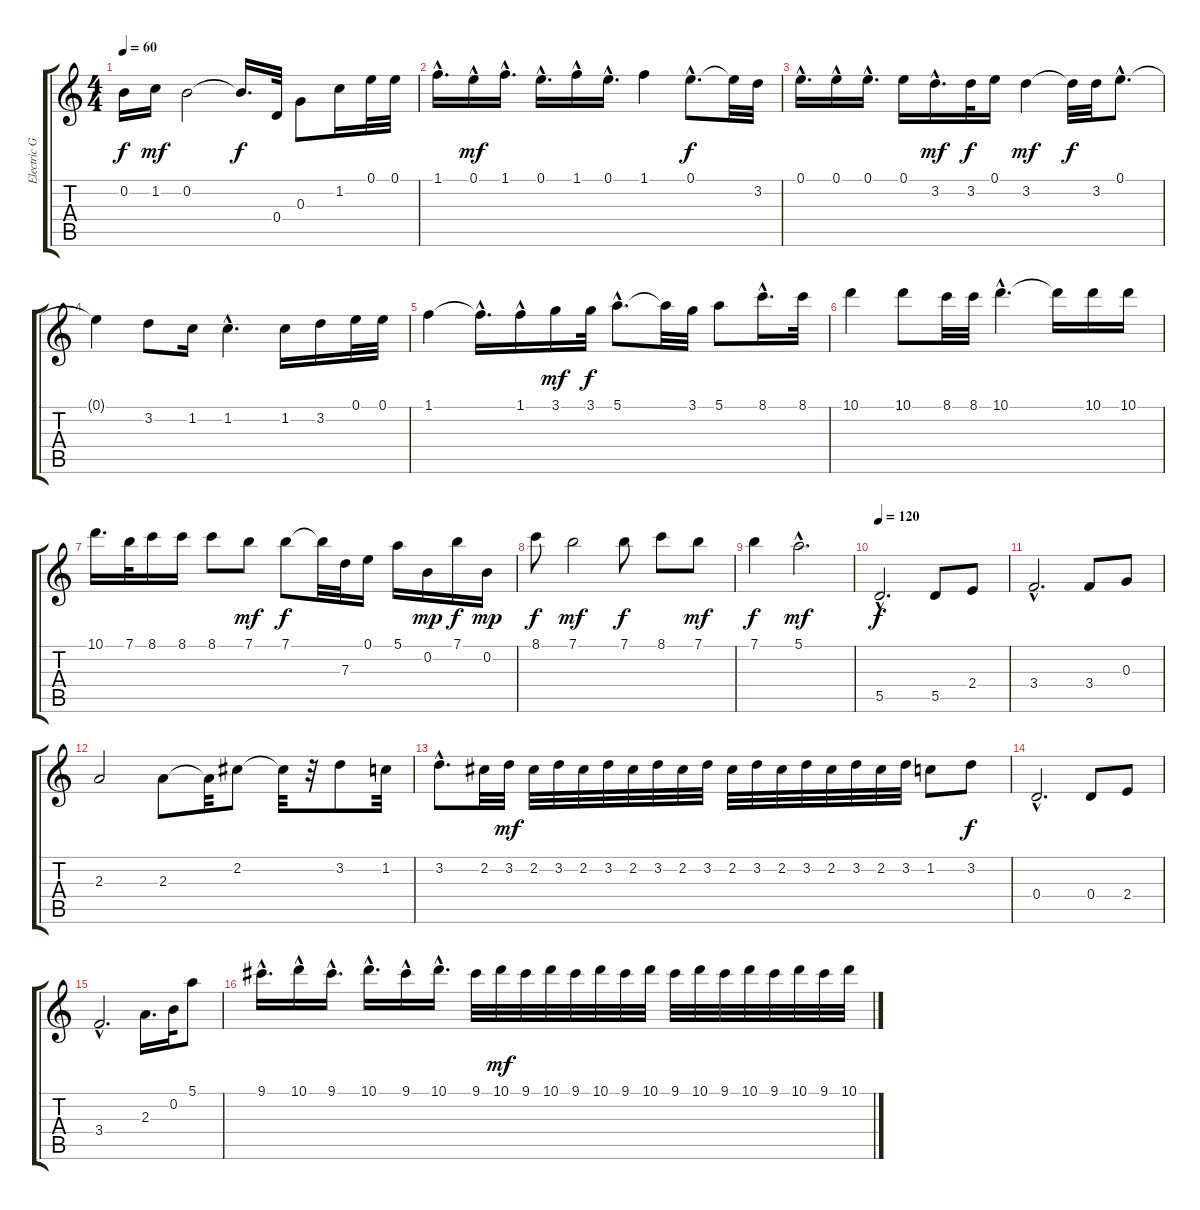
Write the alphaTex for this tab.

\track ("Electric Guitar" "Electric G") {instrument overdrivenguitar}
\staff {score tabs}
\tuning (E4 B3 G3 D3 A2 E2) {hide}
\ts (4 4)
\tempo 60
\clef g2
\ks c
0.2.16{dy f} 1.2.16{dy mf} 0.2.2 0.2{t}.16{d dy f} 0.4.32 0.3.8 1.2.16 0.1.32 0.1.32 |
1.1{hac}.16{d} 0.1{hac}.16{dy mf} 1.1{hac}.16{d} 0.1{hac}.16{d} 1.1{hac}.16 0.1{hac}.16{d} 1.1.4 0.1{hac}.8{d dy f} 0.1{t}.32 3.2.32 |
0.1{hac}.16{d} 0.1{hac}.16 0.1{hac}.16{d} 0.1.16 3.2{hac}.16{d dy mf} 3.2.32{dy f} 0.1.16 3.2.4{dy mf} 3.2{t}.32{dy f} 3.2.32 0.1{hac}.8{d} |
0.1{t}.4 3.2.8 1.2.16 1.2{hac}.4{d} 1.2.16 3.2.16 0.1.32 0.1.32 |
1.1.4 1.1{hac t}.16{d} 1.1{hac}.16 3.1.16{dy mf} 3.1.32{dy f} 5.1{hac}.8{d} 5.1{t}.32 3.1.32 5.1.8 8.1{hac}.16{d} 8.1.32 |
10.1.4 10.1.8 8.1.32 8.1.32 10.1{hac}.4{d} 10.1{t}.16 10.1.16 10.1.16 |
10.1.16{d} 7.1.32 8.1.16 8.1.16 8.1.8 7.1.8{dy mf} 7.1.8{dy f} 7.1{t}.32 7.3.32 0.1.16 5.1.16 0.2.16{dy mp} 7.1.16{dy f} 0.2.16{dy mp} |
8.1.8{dy f} 7.1.2{dy mf} 7.1.8{dy f} 8.1.8 7.1.8{dy mf} |
7.1.4{dy f} 5.1{hac}.2{d dy mf} |
\tempo 120
5.5{hac}.2{d dy f} 5.5.8 2.4.8 |
3.4{hac}.2{d} 3.4.8 0.3.8 |
2.3.2 2.3.8 2.3{t}.32 2.2.8 2.2{t}.32 r.32 3.2.8 1.2.32 |
3.2{hac}.8{d} 2.2.32 3.2.32{dy mf} 2.2.32 3.2.32 2.2.32 3.2.32 2.2.32 3.2.32 2.2.32 3.2.32 2.2.32 3.2.32 2.2.32 3.2.32 2.2.32 3.2.32 2.2.32 3.2.32 1.2.8 3.2.8{dy f} |
0.4{hac}.2{d} 0.4.8 2.4.8 |
3.4{hac}.2{d} 2.3.16{d} 0.2.32 5.1.8 |
9.1{hac}.16{d} 10.1{hac}.16 9.1{hac}.16{d} 10.1{hac}.16{d} 9.1{hac}.16 10.1{hac}.16{d} 9.1.32 10.1.32{dy mf} 9.1.32 10.1.32 9.1.32 10.1.32 9.1.32 10.1.32 9.1.32 10.1.32 9.1.32 10.1.32 9.1.32 10.1.32 9.1.32 10.1.32
